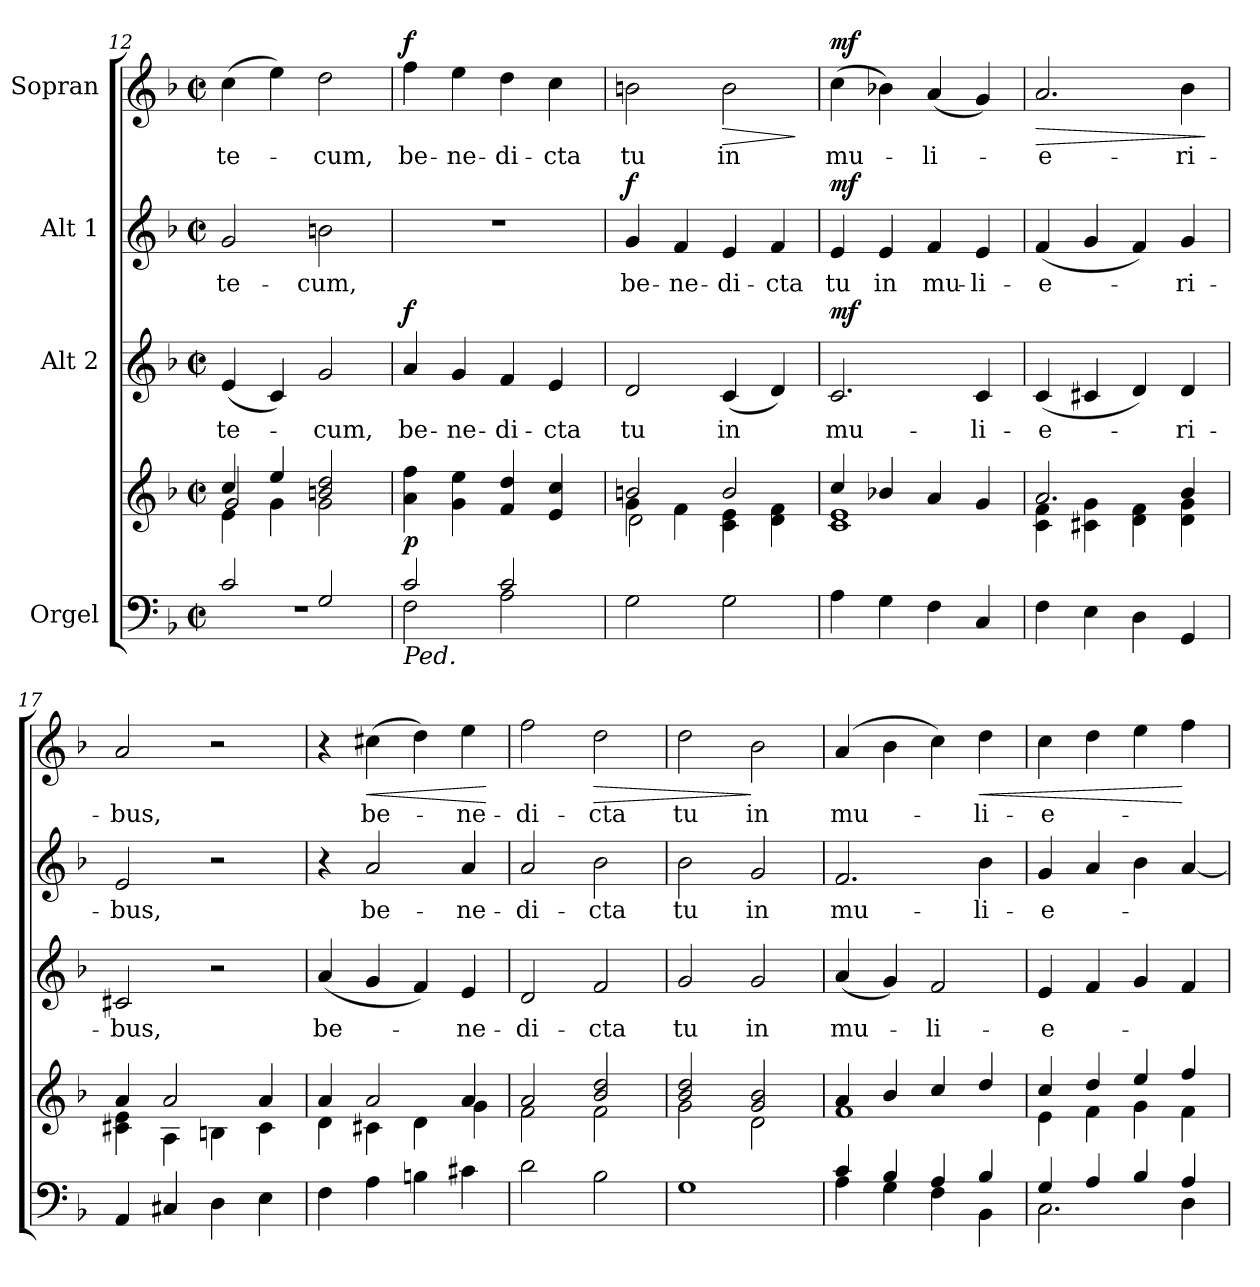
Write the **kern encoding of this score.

**kern	**kern	**dynam	**kern	**text	**dynam	**kern	**text	**dynam	**kern	**text	**dynam
*part4	*part4	*part4	*part3	*part3	*part3	*part2	*part2	*part2	*part1	*part1	*part1
*staff5	*staff4	*staff4/5	*staff3	*staff3	*staff3	*staff2	*staff2	*staff2	*staff1	*staff1	*staff1
*I"Orgel	*	*	*I"Alt 2	*	*	*I"Alt 1	*	*	*I"Sopran	*	*
*clefF4	*clefG2	*	*clefG2	*	*	*clefG2	*	*	*clefG2	*	*
*k[b-]	*k[b-]	*	*k[b-]	*	*	*k[b-]	*	*	*k[b-]	*	*
*M2/2	*M2/2	*	*M2/2	*	*	*M2/2	*	*	*M2/2	*	*
*met(c|)	*met(c|)	*	*met(c|)	*	*	*met(c|)	*	*	*met(c|)	*	*
=12	=12	=12	=12	=12	=12	=12	=12	=12	=12	=12	=12
*^	*^	*	*	*	*	*	*	*	*	*	*
*	*	*	*^	*	*	*	*	*	*	*	*	*	*
!	!	!	!	!	!	!	!LO:LY:b	!	!	!LO:LY:b	!	!	!LO:LY:b	!
2c/	1rF	4cc/	4e\	2g/	.	(4e/	te-	.	2g/	te-	.	(4cc\	te-	.
.	.	4ee/	4g\	.	.	4c/)	.	.	.	.	.	4ee\)	.	.
!	!	!	!	!	!	!	!LO:LY:b	!	!	!LO:LY:b	!	!	!LO:LY:b	!
2G/	.	2bn/ 2dd/	2g\	2ryy	.	2g/	-cum,	.	2bn\	-cum,	.	2dd\	-cum,	.
!!LO:PB:g=z
=13	=13	=13	=13	=13	=13	=13	=13	=13	=13	=13	=13	=13	=13	=13
!LO:TX:b:i:t=Ped.	!	!	!	!	!	!	!	!	!	!	!	!	!	!
!	!	!	!	!	!LO:DY:a=2	!	!LO:LY:b	!LO:DY:a	!	!	!	!	!LO:LY:b	!LO:DY:a
*	*	*v	*v	*v	*	*	*	*	*	*	*	*	*	*
2c/	2F\	4a\ 4ff\	p	4a/	be-	f	1r	.	.	4ff\	be-	f
!	!	!	!	!	!LO:LY:b	!	!	!	!	!	!LO:LY:b	!
.	.	4g\ 4ee\	.	4g/	-ne-	.	.	.	.	4ee\	-ne-	.
!	!	!	!	!	!LO:LY:b	!	!	!	!	!	!LO:LY:b	!
2c/	2A\	4f/ 4dd/	.	4f/	-di-	.	.	.	.	4dd\	-di-	.
!	!	!	!	!	!LO:LY:b	!	!	!	!	!	!LO:LY:b	!
.	.	4e/ 4cc/	.	4e/	-cta	.	.	.	.	4cc\	-cta	.
*v	*v	*	*	*	*	*	*	*	*	*	*	*
=14	=14	=14	=14	=14	=14	=14	=14	=14	=14	=14	=14
*	*^	*	*	*	*	*	*	*	*	*	*
*	*	*^	*	*	*	*	*	*	*	*	*	*
!	!	!	!	!	!	!LO:LY:b	!	!	!LO:LY:b	!LO:DY:a	!	!LO:LY:b	!
2G\	2bn/	4g\	2d\	.	2d/	tu	.	4g/	be-	f	2bn\	tu	.
!	!	!	!	!	!	!	!	!	!LO:LY:b	!	!	!	!
.	.	4f\	.	.	.	.	.	4f/	-ne-	.	.	.	.
!	!	!	!	!	!	!LO:LY:b	!	!	!LO:LY:b	!	!	!LO:LY:b	!LO:HP:b
2G\	2b/	4c\ 4e\	2ryy	.	(4c/	in	.	4e/	-di-	.	2b\	in	>
!	!	!	!	!	!	!	!	!	!LO:LY:b	!	!	!	!
.	.	4d\ 4f\	.	.	4d/)	.	.	4f/	-cta	.	.	.	.
*	*v	*v	*v	*	*	*	*	*	*	*	*	*	*
.	.	.	.	.	.	.	.	.	.	.	]
=15	=15	=15	=15	=15	=15	=15	=15	=15	=15	=15	=15
*	*^	*	*	*	*	*	*	*	*	*	*
!	!	!	!	!	!LO:LY:b	!LO:DY:a	!	!LO:LY:b	!LO:DY:a	!	!LO:LY:b	!LO:DY:a
4A\	4cc/	1c 1e	.	2.c/	mu-	mf	4e/	tu	mf	(4cc\	mu-	mf
!	!	!	!	!	!	!	!	!LO:LY:b	!	!	!	!
4G\	4b-X/	.	.	.	.	.	4e/	in	.	4b-X\)	.	.
!	!	!	!	!	!	!	!	!LO:LY:b	!	!	!LO:LY:b	!
4F\	4a/	.	.	.	.	.	4f/	mu-	.	(4a/	-li-	.
!	!	!	!	!	!LO:LY:b	!	!	!LO:LY:b	!	!	!	!
4C/	4g/	.	.	4c/	-li-	.	4e/	-li-	.	4g/)	.	.
=16	=16	=16	=16	=16	=16	=16	=16	=16	=16	=16	=16	=16
!	!	!	!	!	!LO:LY:b	!	!	!LO:LY:b	!	!	!LO:LY:b	!LO:HP:b
4F\	2.a/	4c\ 4f\	.	(4c/	-e-	.	(4f/	-e-	.	2.a/	-e-	>
4E\	.	4c#X\ 4g\	.	4c#X/	.	.	4g/	.	.	.	.	.
4D\	.	4d\ 4f\	.	4d/)	.	.	4f/)	.	.	.	.	.
!	!	!	!	!	!LO:LY:b	!	!	!LO:LY:b	!	!	!LO:LY:b	!
4GG/	4b-/	4d\ 4g\	.	4d/	-ri-	.	4g/	-ri-	.	4b-\	-ri-	.
*	*v	*v	*	*	*	*	*	*	*	*	*	*
.	.	.	.	.	.	.	.	.	.	.	]
=17	=17	=17	=17	=17	=17	=17	=17	=17	=17	=17	=17
*	*^	*	*	*	*	*	*	*	*	*	*
!	!	!	!	!	!LO:LY:b	!	!	!LO:LY:b	!	!	!LO:LY:b	!
4AA/	4a/	4c#X\ 4e\	.	2c#X/	-bus,	.	2e/	-bus,	.	2a/	-bus,	.
4C#X/	2a/	4A\	.	.	.	.	.	.	.	.	.	.
4D\	.	4Bn\	.	2r	.	.	2r	.	.	2r	.	.
4E\	4a/	4c#\	.	.	.	.	.	.	.	.	.	.
!!LO:LB:g=z
=18	=18	=18	=18	=18	=18	=18	=18	=18	=18	=18	=18	=18
!	!	!	!	!	!LO:LY:b	!	!	!	!	!	!	!
4F\	4a/	4d\	.	(4a/	be-	.	4r	.	.	4r	.	.
!	!	!	!	!	!	!	!	!LO:LY:b	!	!	!LO:LY:b	!LO:HP:b
4A\	2a/	4c#X\	.	4g/	.	.	2a/	be-	.	(4cc#X\	be-	<
4Bn\	.	4d\	.	4f/)	.	.	.	.	.	4dd\)	.	.
!	!	!	!	!	!LO:LY:b	!	!	!LO:LY:b	!	!	!LO:LY:b	!
4c#X\	4a/	4g\	.	4e/	-ne-	.	4a/	-ne-	.	4ee\	-ne-	.
*	*v	*v	*	*	*	*	*	*	*	*	*	*
.	.	.	.	.	.	.	.	.	.	.	[
=19	=19	=19	=19	=19	=19	=19	=19	=19	=19	=19	=19
*	*^	*	*	*	*	*	*	*	*	*	*
!	!	!	!	!	!LO:LY:b	!	!	!LO:LY:b	!	!	!LO:LY:b	!
2d\	2a/	2f\	.	2d/	-di-	.	2a/	-di-	.	2ff\	-di-	.
!	!	!	!	!	!LO:LY:b	!	!	!LO:LY:b	!	!	!LO:LY:b	!LO:HP:b
2B-\	2b-/ 2dd/	2f\	.	2f/	-cta	.	2b-\	-cta	.	2dd\	-cta	>
=20	=20	=20	=20	=20	=20	=20	=20	=20	=20	=20	=20	=20
!	!	!	!	!	!LO:LY:b	!	!	!LO:LY:b	!	!	!LO:LY:b	!
1G	2b-/ 2dd/	2g\	.	2g/	tu	.	2b-\	tu	.	2dd\	tu	.
!	!	!	!	!	!LO:LY:b	!	!	!LO:LY:b	!	!	!LO:LY:b	!
.	2g/ 2b-/	2d\	.	2g/	in	.	2g/	in	.	2b-\	in	]
=21	=21	=21	=21	=21	=21	=21	=21	=21	=21	=21	=21	=21
*^	*	*	*	*	*	*	*	*	*	*	*	*
!	!	!	!	!	!	!LO:LY:b	!	!	!LO:LY:b	!	!	!LO:LY:b	!
4c/	4A\	4a/	1f	.	(4a/	mu-	.	2.f/	mu-	.	(4a/	mu-	.
4B-/	4G\	4b-/	.	.	4g/)	.	.	.	.	.	4b-\	.	.
!	!	!	!	!	!	!LO:LY:b	!	!	!	!	!	!	!
4A/	4F\	4cc/	.	.	2f/	-li-	.	.	.	.	4cc\)	.	.
!	!	!	!	!	!	!	!	!	!LO:LY:b	!	!	!LO:LY:b	!LO:HP:b
4B-/	4BB-\	4dd/	.	.	.	.	.	4b-\	-li-	.	4dd\	li-	<
=22	=22	=22	=22	=22	=22	=22	=22	=22	=22	=22	=22	=22	=22
!	!	!	!	!	!	!LO:LY:b	!	!	!LO:LY:b	!	!	!LO:LY:b	!
4G/	2.C\	4cc/	4e\	.	4e/	-e-	.	4g/	-e-	.	4cc\	-e-	.
4A/	.	4dd/	4f\	.	4f/	.	.	4a/	.	.	4dd\	.	.
4B-/	.	4ee/	4g\	.	4g/	.	.	4b-\	.	.	4ee\	.	.
4A/	4D\	4ff/	4f\	.	4f/	.	.	[4a/	.	.	4ff\	.	[
*v	*v	*	*	*	*	*	*	*	*	*	*	*	*
*	*v	*v	*	*	*	*	*	*	*	*	*	*
=	=	=	=	=	=	=	=	=	=	=	=
*-	*-	*-	*-	*-	*-	*-	*-	*-	*-	*-	*-
